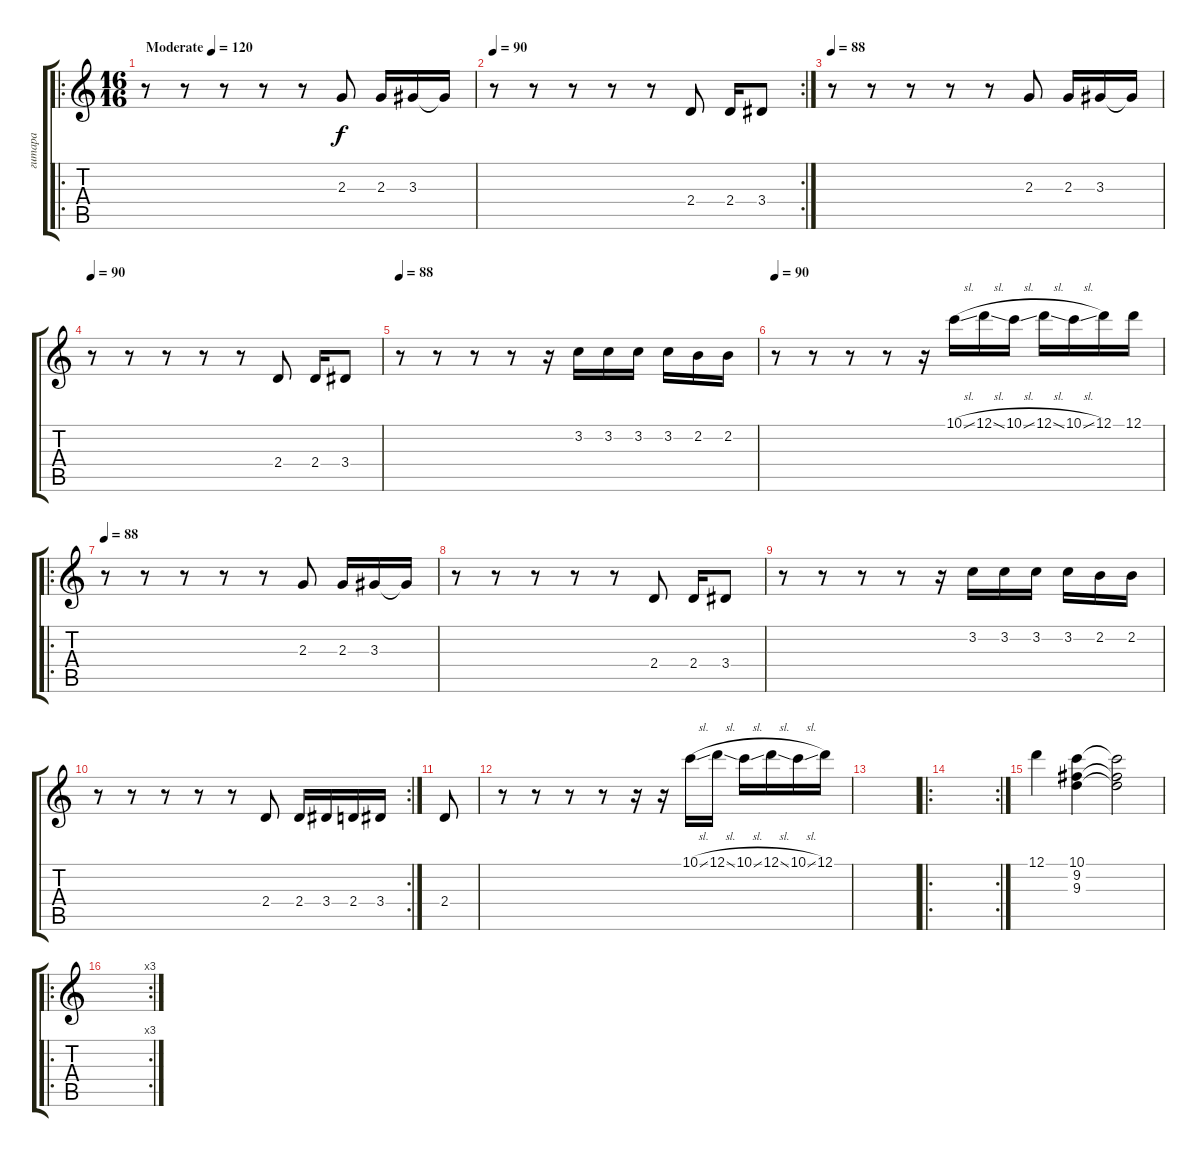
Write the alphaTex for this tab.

\track ("гитара" "гитара") {instrument distortionguitar}
\staff {score tabs}
\tuning (D4 A3 F3 C3 G2 C2) {hide}
\ro
\ts (16 16)
\tempo (120 "Moderate")
\tempo 88
\tempo (120 "Moderate")
\clef g2
\ks c
r.8{dy f instrument distortionguitar} r.8 r.8 r.8 r.8 2.3.8{volume 11} 2.3.16 3.3.16 3.3{t}.16 |
\rc 2
\tempo 90
r.8 r.8 r.8 r.8 r.8 2.4.8 2.4.16 3.4.8 |
\tempo 88
r.8 r.8 r.8 r.8 r.8 2.3.8 2.3.16 3.3.16 3.3{t}.16 |
\tempo 90
r.8 r.8 r.8 r.8 r.8 2.4.8 2.4.16 3.4.8 |
\tempo 88
r.8 r.8 r.8 r.8 r.16 3.2.16 3.2.16 3.2.16 3.2.16 2.2.16 2.2.16 |
\tempo 90
r.8 r.8 r.8 r.8 r.16 10.1{sl}.16 12.1{sl}.16 10.1{sl}.16 12.1{sl}.16 10.1{sl}.16 12.1.16 12.1.16 |
\ro
\tempo 88
r.8 r.8 r.8 r.8 r.8 2.3.8{volume 13} 2.3.16 3.3.16 3.3{t}.16 |
r.8 r.8 r.8 r.8 r.8 2.4.8 2.4.16 3.4.8 |
r.8 r.8 r.8 r.8 r.16 3.2.16 3.2.16 3.2.16 3.2.16 2.2.16 2.2.16 |
\rc 2
r.8 r.8 r.8 r.8 r.8 2.4.8 2.4.16 3.4.16 2.4.16 3.4.16 |
2.4.8 |
r.8 r.8 r.8 r.8 r.16 r.16 10.1{sl}.16 12.1{sl}.16 10.1{sl}.16 12.1{sl}.16 10.1{sl}.16 12.1.16 |
|
\ro
\rc 2
|
12.1.4 (10.1 9.2 9.3).4 (10.1{t} 9.2{t} 9.3{t}).2 |
\ro
\rc 3
